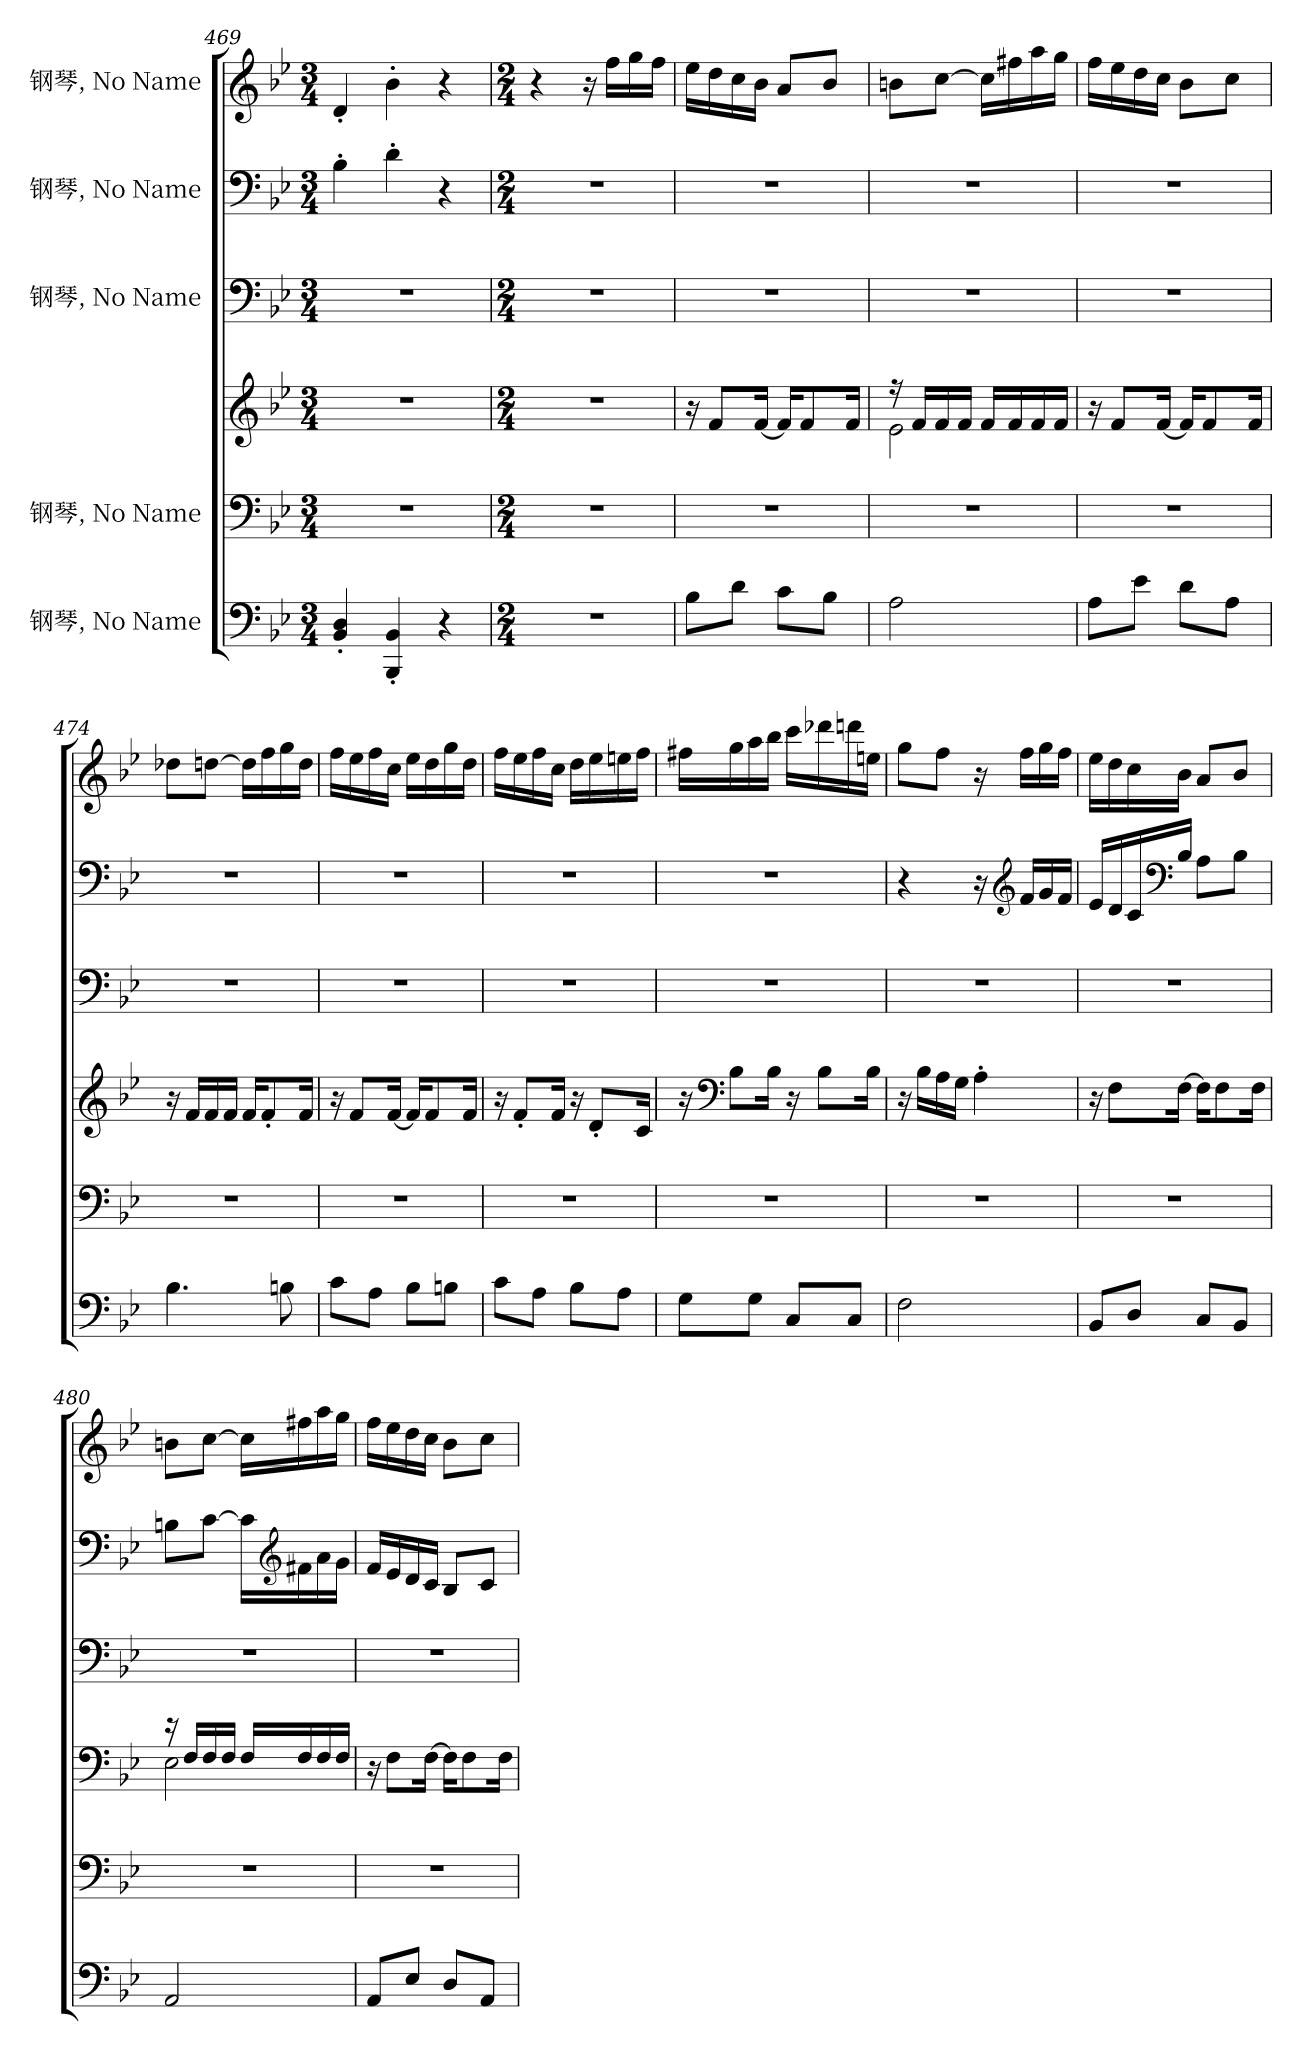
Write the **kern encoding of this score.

**kern	**kern	**kern	**kern	**kern	**kern
*part5	*part4	*part4	*part3	*part2	*part1
*staff6	*staff5	*staff4	*staff3	*staff2	*staff1
*I"钢琴, No Name	*I"钢琴, No Name	*	*I"钢琴, No Name	*I"钢琴, No Name	*I"钢琴, No Name
*clefF4	*clefF4	*clefG2	*clefF4	*clefF4	*clefG2
*k[b-e-]	*k[b-e-]	*k[b-e-]	*k[b-e-]	*k[b-e-]	*k[b-e-]
*M3/4	*M3/4	*M3/4	*M3/4	*M3/4	*M3/4
=469	=469	=469	=469	=469	=469
4BB-/' 4D/'	2.r	2.r	2.r	4B-'\	4d'/
4BBB-/' 4BB-/'	.	.	.	4d'\	4b-'\
4r	.	.	.	4r	4r
=470	=470	=470	=470	=470	=470
*M2/4	*M2/4	*M2/4	*M2/4	*M2/4	*M2/4
2r	2r	2r	2r	2r	4r
.	.	.	.	.	16r
.	.	.	.	.	16ff\LL
.	.	.	.	.	16gg\
.	.	.	.	.	16ff\JJ
!!LO:LB:g=z
=471	=471	=471	=471	=471	=471
8B-\L	2r	16r	2r	2r	16ee-\LL
.	.	8f/L	.	.	16dd\
8d\J	.	.	.	.	16cc\
.	.	[16f/Jk	.	.	16b-\JJ
8c\L	.	16f/KL]	.	.	8a/L
.	.	8f/	.	.	.
8B-\J	.	.	.	.	8b-/J
.	.	16f/Jk	.	.	.
=472	=472	=472	=472	=472	=472
*	*	*^	*	*	*
2A\	2r	16r	2e-\	2r	2r	8bn\L
.	.	16f/LL	.	.	.	.
.	.	16f/	.	.	.	[8cc\J
.	.	16f/JJ	.	.	.	.
.	.	16f/LL	.	.	.	16cc\LL]
.	.	16f/	.	.	.	16ff#X\
.	.	16f/	.	.	.	16aa\
.	.	16f/JJ	.	.	.	16gg\JJ
*	*	*v	*v	*	*	*
=473	=473	=473	=473	=473	=473
8A\L	2r	16r	2r	2r	16ff\LL
.	.	8f/L	.	.	16ee-\
8e-\J	.	.	.	.	16dd\
.	.	[16f/Jk	.	.	16cc\JJ
8d\L	.	16f/KL]	.	.	8b-\L
.	.	8f/	.	.	.
8A\J	.	.	.	.	8cc\J
.	.	16f/Jk	.	.	.
=474	=474	=474	=474	=474	=474
4.B-\	2r	16r	2r	2r	8dd-X\L
.	.	16f/LL	.	.	.
.	.	16f/	.	.	[8ddn\J
.	.	16f/JJ	.	.	.
.	.	16f/KL	.	.	16dd\LL]
.	.	8f'/	.	.	16ff\
8Bn\	.	.	.	.	16gg\
.	.	16f/Jk	.	.	16dd\JJ
=475	=475	=475	=475	=475	=475
8c\L	2r	16r	2r	2r	16ff\LL
.	.	8f/L	.	.	16ee-\
8A\J	.	.	.	.	16ff\
.	.	[16f/Jk	.	.	16cc\JJ
8B-\L	.	16f/KL]	.	.	16ee-\LL
.	.	8f/	.	.	16dd\
8Bn\J	.	.	.	.	16gg\
.	.	16f/Jk	.	.	16dd\JJ
!!LO:PB:g=z
=476	=476	=476	=476	=476	=476
8c\L	2r	16r	2r	2r	16ff\LL
.	.	8f'/L	.	.	16ee-\
8A\J	.	.	.	.	16ff\
.	.	16f/Jk	.	.	16cc\JJ
8B-\L	.	16r	.	.	16dd\LL
.	.	8d'/L	.	.	16ee-\
8A\J	.	.	.	.	16een\
.	.	16c/Jk	.	.	16ff\JJ
=477	=477	=477	=477	=477	=477
8G\L	2r	16r	2r	2r	16ff#X\LL
*	*	*clefF4	*	*	*
.	.	8B-\L	.	.	16gg\
8G\J	.	.	.	.	16aa\
.	.	16B-\Jk	.	.	16bb-\JJ
8C/L	.	16r	.	.	16ccc\LL
.	.	8B-\L	.	.	16ddd-X\
8C/J	.	.	.	.	16dddn\
.	.	16B-\Jk	.	.	16een\JJ
=478	=478	=478	=478	=478	=478
2F\	2r	16r	2r	4r	8gg\L
.	.	16B-\LL	.	.	.
*	*	*	*	*	*MM92
.	.	16A\	.	.	8ff\J
.	.	16G\JJ	.	.	.
.	.	4A'\	.	16r	16r
*	*	*	*	*clefG2	*
.	.	.	.	16f/LL	16ff\LL
.	.	.	.	16g/	16gg\
.	.	.	.	16f/JJ	16ff\JJ
=479	=479	=479	=479	=479	=479
8BB-/L	2r	16r	2r	16e-/LL	16ee-\LL
.	.	8F\L	.	16d/	16dd\
8D/J	.	.	.	16c/	16cc\
*	*	*	*	*clefF4	*
.	.	[16F\Jk	.	16B-/JJ	16b-\JJ
8C/L	.	16F\KL]	.	8A\L	8a/L
.	.	8F\	.	.	.
8BB-/J	.	.	.	8B-\J	8b-/J
.	.	16F\Jk	.	.	.
!!LO:LB:g=z
=480	=480	=480	=480	=480	=480
*	*	*^	*	*	*
2AA/	2r	16r	2E-\	2r	8Bn\L	8bn\L
.	.	16F/LL	.	.	.	.
.	.	16F/	.	.	[8c\J	[8cc\J
.	.	16F/JJ	.	.	.	.
.	.	16F/LL	.	.	16c\LL]	16cc\LL]
*	*	*	*	*	*clefG2	*
.	.	16F/	.	.	16f#X\	16ff#X\
.	.	16F/	.	.	16a\	16aa\
.	.	16F/JJ	.	.	16g\JJ	16gg\JJ
*	*	*v	*v	*	*	*
=481	=481	=481	=481	=481	=481
8AA/L	2r	16r	2r	16f/LL	16ff\LL
.	.	8F\L	.	16e-/	16ee-\
8E-/J	.	.	.	16d/	16dd\
.	.	[16F\Jk	.	16c/JJ	16cc\JJ
8D/L	.	16F\KL]	.	8B-/L	8b-\L
.	.	8F\	.	.	.
8AA/J	.	.	.	8c/J	8cc\J
.	.	16F\Jk	.	.	.
=	=	=	=	=	=
*-	*-	*-	*-	*-	*-
